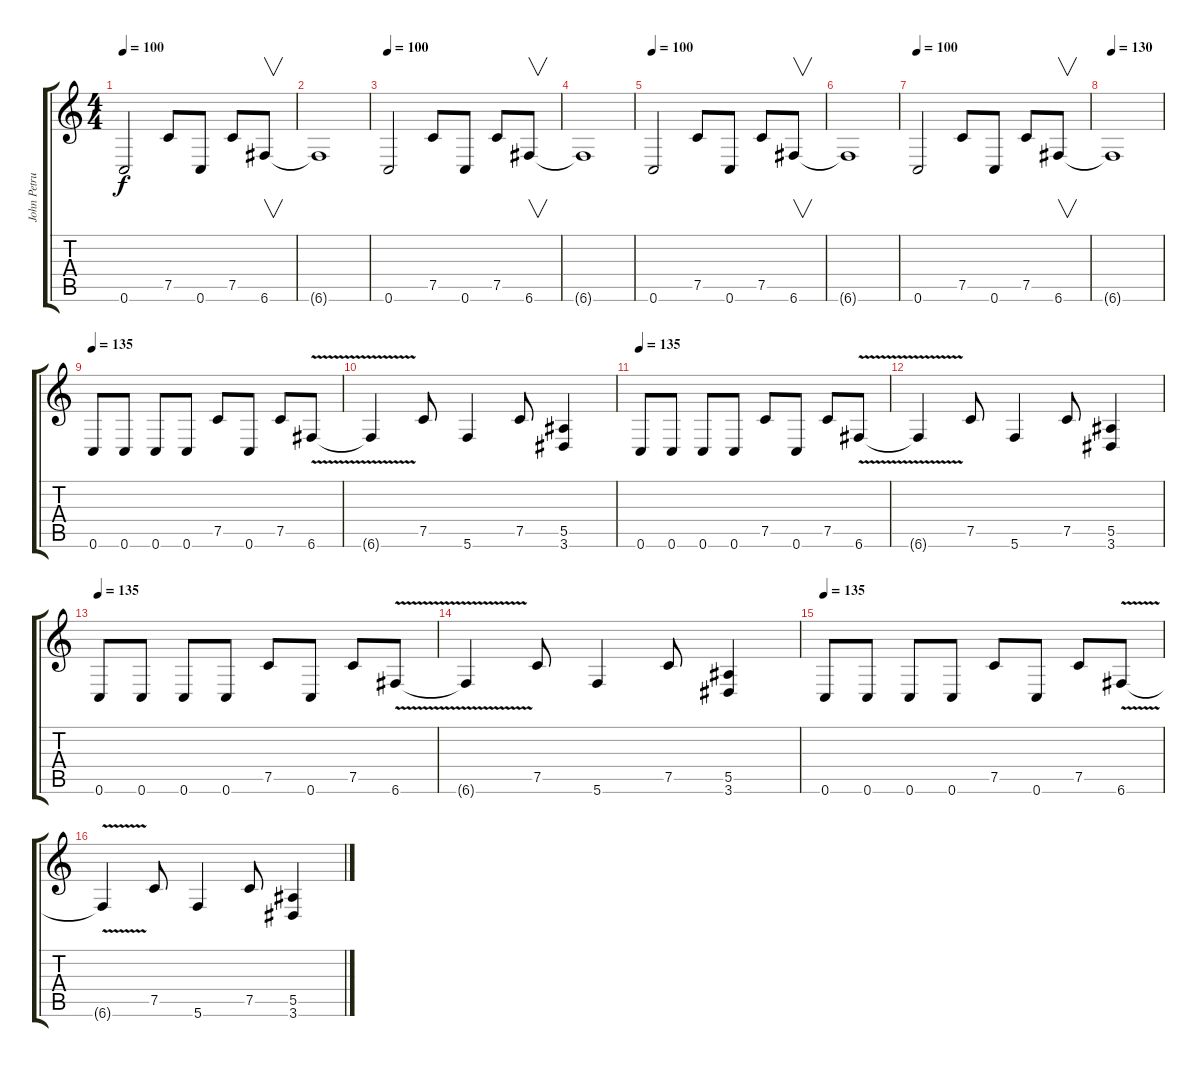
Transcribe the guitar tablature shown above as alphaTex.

\track ("John Petrucci" "John Petru") {instrument distortionguitar}
\staff {score tabs}
\tuning (C4 G3 Eb3 Bb2 F2 C2) {hide}
\ts (4 4)
\tempo 100
\clef g2
\ks c
0.6.2{dy f} 7.5.8 0.6.8 7.5.8 6.6.8{v} |
6.6{t}.1 |
\tempo 100
0.6.2 7.5.8 0.6.8 7.5.8 6.6.8{v} |
6.6{t}.1 |
\tempo 100
0.6.2 7.5.8 0.6.8 7.5.8 6.6.8{v} |
6.6{t}.1 |
\tempo 100
0.6.2 7.5.8 0.6.8 7.5.8 6.6.8{v} |
\tempo 130
6.6{t}.1 |
\tempo 135
0.6.8 0.6.8 0.6.8 0.6.8 7.5.8 0.6.8 7.5.8 6.6{v}.8 |
6.6{t}.4 7.5.8 5.6.4 7.5.8 (5.5 3.6).4 |
\tempo 135
0.6.8 0.6.8 0.6.8 0.6.8 7.5.8 0.6.8 7.5.8 6.6{v}.8 |
6.6{t}.4 7.5.8 5.6.4 7.5.8 (5.5 3.6).4 |
\tempo 135
0.6.8 0.6.8 0.6.8 0.6.8 7.5.8 0.6.8 7.5.8 6.6{v}.8 |
6.6{t}.4 7.5.8 5.6.4 7.5.8 (5.5 3.6).4 |
\tempo 135
0.6.8 0.6.8 0.6.8 0.6.8 7.5.8 0.6.8 7.5.8 6.6{v}.8 |
6.6{t}.4 7.5.8 5.6.4 7.5.8 (5.5 3.6).4
